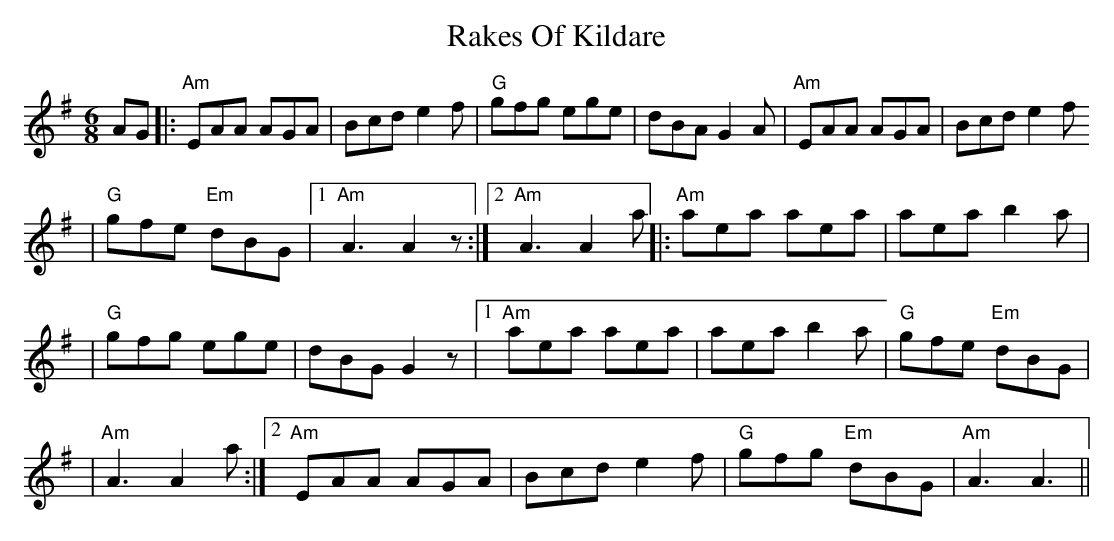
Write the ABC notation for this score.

X:1
T:Rakes Of Kildare
L:1/8
M:6/8
K:G
V:1 treble
V:1
 AG |: "Am" EAA AGA | Bcd e2 f | "G" gfg ege | dBA G2 A  |  "Am" EAA AGA | Bcd e2 f
    | "G" gfe "Em" dBG |1 "Am" A3 A2 z :|2 "Am" A3 A2 a ||: "Am" aea aea | aea b2 a |
    | "G" gfg ege | dBG G2 z  |1 "Am" aea aea | aea b2 a | "G" gfe "Em" dBG |
    | "Am" A3 A2 a  :|2 "Am" EAA AGA | Bcd e2 f | "G" gfg "Em" dBG | "Am" A3 A3 ||
